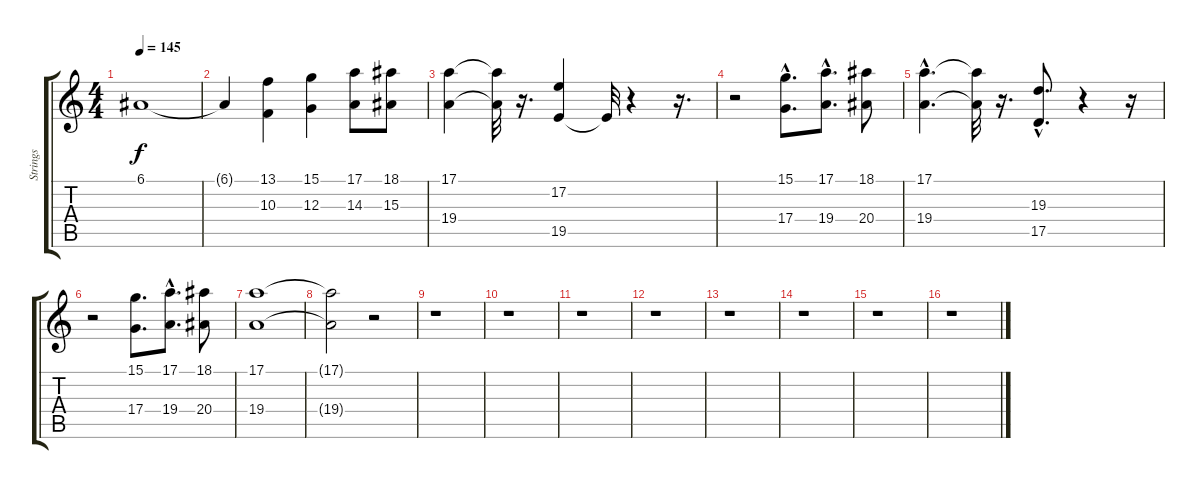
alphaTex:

\track ("Strings" "Strings") {instrument stringensemble1}
\staff {score tabs}
\tuning (E4 B3 G3 D3 A2 E2) {hide}
\ts (4 4)
\tempo 145
\clef g2
\ks c
6.1.1{dy f volume 13} |
6.1{t}.4 (13.1 10.3).4{volume 13} (15.1 12.3).4 (17.1 14.3).8 (18.1 15.3).8 |
(17.1 19.4).4 (17.1{t} 19.4{t}).32 r.16{d} (17.2 19.5).4 19.5{t}.32 r.4 r.16{d} |
r.2 (15.1{hac} 17.4{hac}).8{d volume 13} (17.1{hac} 19.4{hac}).8{d} (18.1 20.4).8 |
(17.1{hac} 19.4{hac}).4{d} (17.1{t} 19.4{t}).32 r.16{d} (19.3{hac} 17.5).8{d} r.4 r.16 |
r.2 (15.1 17.4).8{d} (17.1{hac} 19.4{hac}).8{d} (18.1 20.4).8 |
(17.1 19.4).1 |
(17.1{t} 19.4{t}).2 r.2 |
r.1 |
r.1 |
r.1 |
r.1 |
r.1 |
r.1 |
r.1 |
r.1
